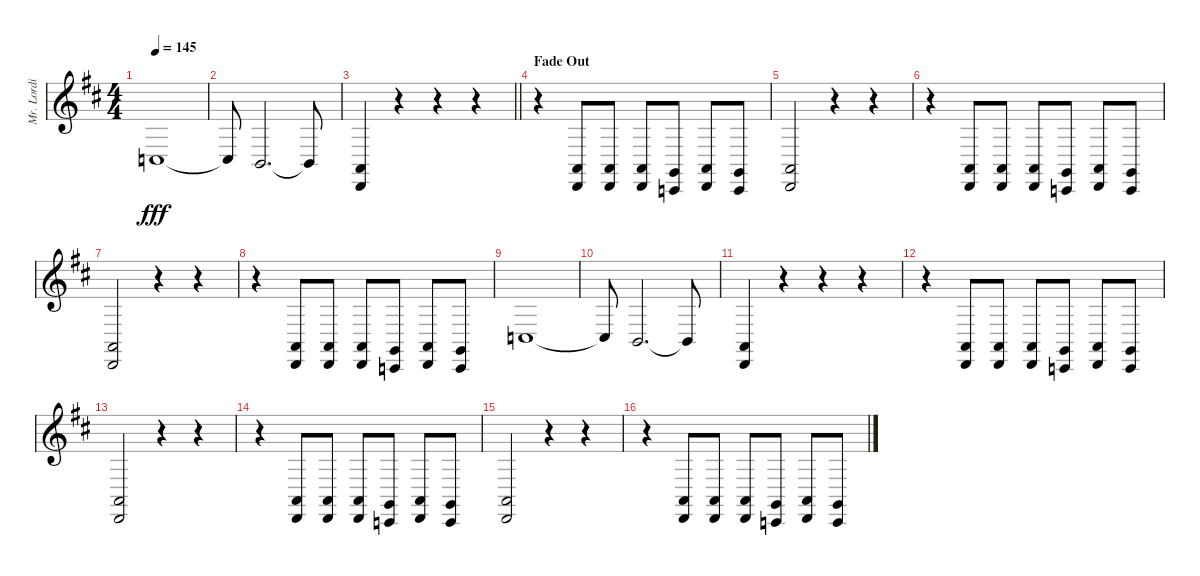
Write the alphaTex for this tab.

\track ("Mr. Lordi [Vocals #2]" "Mr. Lordi ") {instrument lead2sawtooth}
\staff {score}
\tuning (D4 A3 F3 C3 G2 C2) {hide}
\ts (4 4)
\tempo 145
\clef g2
\ks d
0.4.1{dy fff} |
0.4{t}.8 4.5.2{d} 4.5{t}.8 |
\barLineRight lightlight
(2.5 2.6).4 r.4 r.4 r.4 |
\section ("" "Fade Out")
r.4 (2.5 2.6).8 (2.5 2.6).8 (2.5 2.6).8 (0.5 0.6).8 (2.5 2.6).8 (0.5 0.6).8 |
(2.5 2.6).2 r.4 r.4 |
r.4 (2.5 2.6).8 (2.5 2.6).8 (2.5 2.6).8 (0.5 0.6).8 (2.5 2.6).8 (0.5 0.6).8 |
(2.5 2.6).2 r.4 r.4 |
r.4 (2.5 2.6).8 (2.5 2.6).8 (2.5 2.6).8 (0.5 0.6).8 (2.5 2.6).8 (0.5 0.6).8 |
0.4.1 |
0.4{t}.8 4.5.2{d} 4.5{t}.8 |
(2.5 2.6).4 r.4 r.4 r.4 |
r.4 (2.5 2.6).8 (2.5 2.6).8 (2.5 2.6).8 (0.5 0.6).8 (2.5 2.6).8 (0.5 0.6).8 |
(2.5 2.6).2 r.4 r.4 |
r.4 (2.5 2.6).8 (2.5 2.6).8 (2.5 2.6).8 (0.5 0.6).8 (2.5 2.6).8 (0.5 0.6).8 |
(2.5 2.6).2 r.4 r.4 |
r.4 (2.5 2.6).8 (2.5 2.6).8 (2.5 2.6).8 (0.5 0.6).8 (2.5 2.6).8 (0.5 0.6).8
